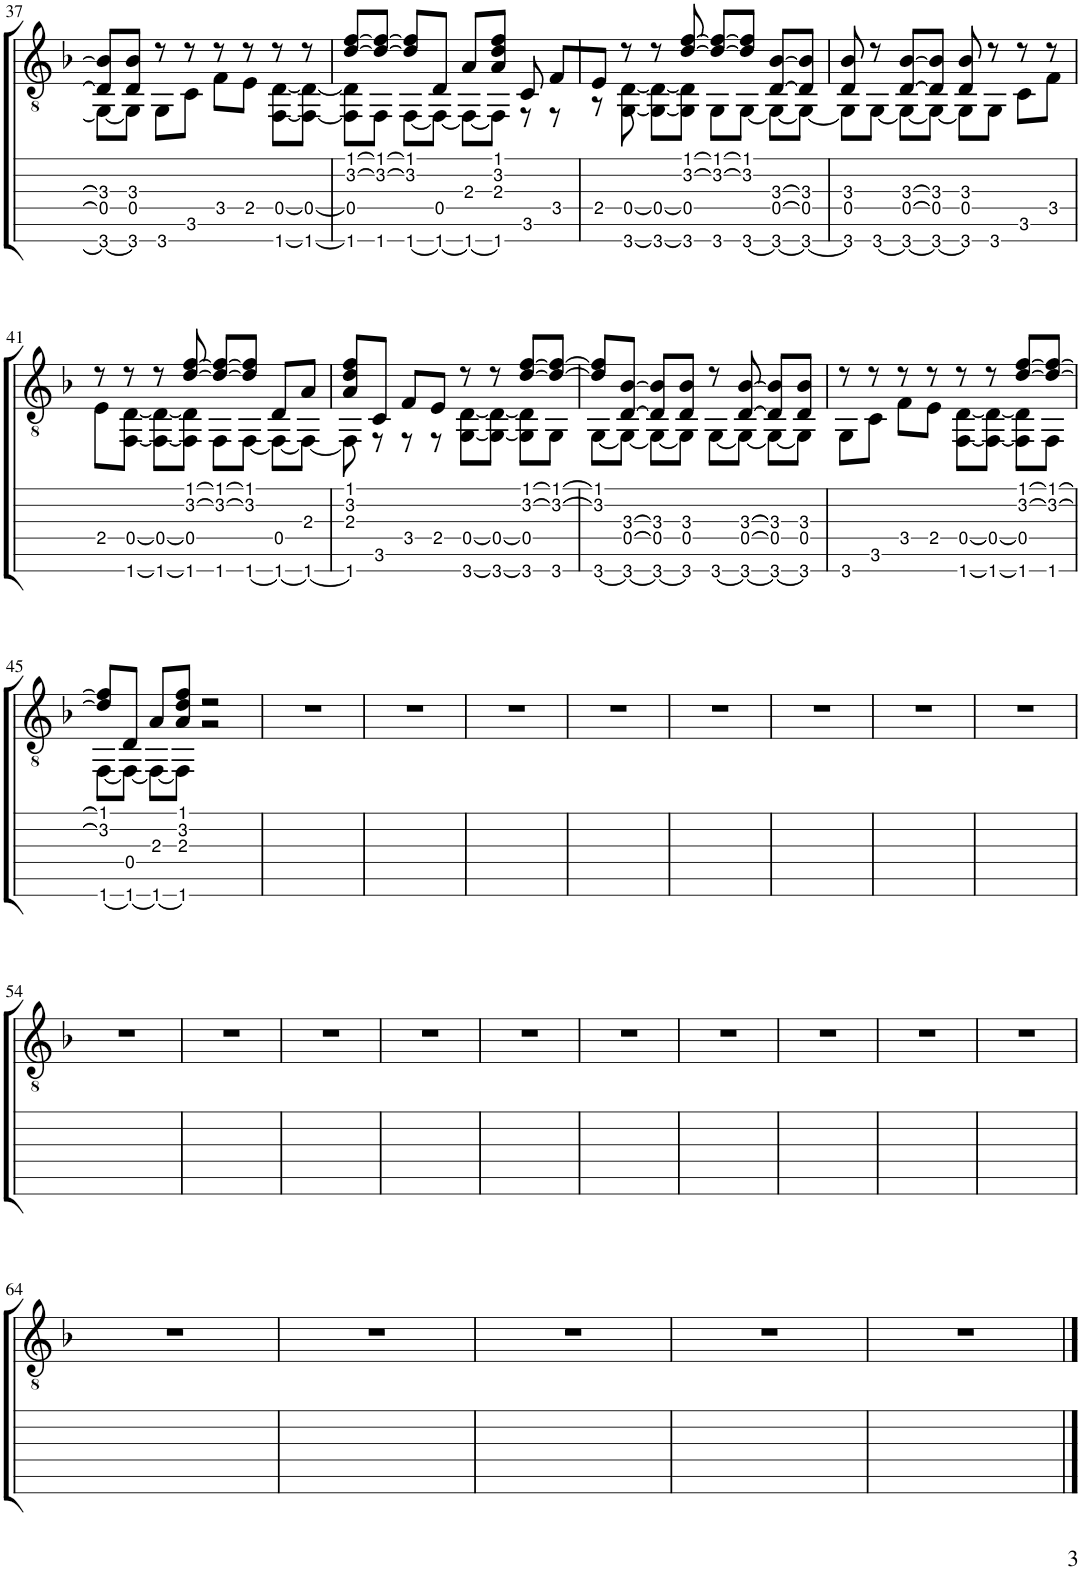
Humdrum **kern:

**kern	**kern
*part1	*part1
*staff2	*staff1
*I"Gtr	*
!!LO:PB:g=z
*	*clefGv2
*k[b-]	*k[b-]
*M4/4	*M4/4
=37	=37
*^	*^
8D]\ 8B-X]\L	8GGL_	8D/] 8B-/]L	8GG\L_
8D\ 8B-\J	8GGJ]	8D/ 8B-/J	8GG\J]
8r	8GGL	8r	8GG\L
8r	8CJ	8r	8C\J
8r	8FL	8r	8F\L
8r	8EJ	8r	8E\J
8r	[8FF\ [8D\L	8r	[8FF\ [8D\L
8r	8FF_\ 8D_\J	8r	8FF\_ 8D\_J
=38	=38	=38	=38
[8d\ [8f\L	8FF]\ 8D]\L	[8d/ [8f/L	8FF\] 8D\]L
8d_\ 8f_\J	8FFJ	8d/_ 8f/_J	8FF\J
8d]\ 8f]\L	[8FFL	8d/] 8f/]L	[8FF\L
8DJ	8FFJ_	8D/J	8FF\J_
8AL	8FFL_	8A/L	8FF\L_
8A\ 8d\ 8f\J	8FFJ]	8A/ 8d/ 8f/J	8FF\J]
8CL	8r	8C/	8r
8FJ	8r	8F/L	8r
=39	=39	=39	=39
8E	8r	8E/J	8r
8r	[8GG [8D	8r	[8GG\ [8D\
8r	8GG_\ 8D_\L	8r	8GG\_ 8D\_L
[8d [8f	8GG]\ 8D]\J	[8d/ [8f/	8GG\] 8D\]J
8d_\ 8f_\L	8GGL	8d/_ 8f/_L	8GG\L
8d]\ 8f]\J	[8GGJ	8d/] 8f/]J	[8GG\J
[8D\ [8B-X\L	8GGL_	[8D/ [8B-/L	8GG\L_
8D]\ 8B-X]\J	8GGJ_	8D/] 8B-/]J	8GG\J_
=40	=40	=40	=40
8D 8B-	8GGL]	8D/ 8B-/	8GG\L]
8r	[8GGJ	8r	[8GG\J
[8D\ [8B-X\L	8GGL_	[8D/ [8B-/L	8GG\L_
8D]\ 8B-X]\J	8GGJ_	8D/] 8B-/]J	8GG\J_
8D 8B-	8GGL]	8D/ 8B-/	8GG\L]
8r	8GGJ	8r	8GG\J
8r	8CL	8r	8C\L
8r	8FJ	8r	8F\J
!!LO:LB:g=z	!!
=41	=41	=41	=41
8r	8EL	8r	8E\L
8r	[8FF\ [8D\J	8r	[8FF\ [8D\J
8r	8FF_\ 8D_\L	8r	8FF\_ 8D\_L
[8d [8f	8FF]\ 8D]\J	[8d/ [8f/	8FF\] 8D\]J
8d_\ 8f_\L	8FFL	8d/_ 8f/_L	8FF\L
8d]\ 8f]\J	[8FFJ	8d/] 8f/]J	[8FF\J
8DL	8FFL_	8D/L	8FF\L_
8AJ	8FFJ_	8A/J	8FF\J_
=42	=42	=42	=42
8A\ 8d\ 8f\L	8FF]	8A/ 8d/ 8f/L	8FF\]
8CJ	8r	8C/J	8r
8FL	8r	8F/L	8r
8EJ	8r	8E/J	8r
8r	[8GG\ [8D\L	8r	[8GG\ [8D\L
8r	8GG_\ 8D_\J	8r	8GG\_ 8D\_J
[8d\ [8f\L	8GG]\ 8D]\L	[8d/ [8f/L	8GG\] 8D\]L
8d_\ 8f_\J	8GGJ	8d/_ 8f/_J	8GG\J
=43	=43	=43	=43
8d]\ 8f]\L	[8GGL	8d/] 8f/]L	[8GG\L
[8D\ [8B-X\J	8GGJ_	[8D/ [8B-/J	8GG\J_
8D]\ 8B-X]\L	8GGL_	8D/] 8B-/]L	8GG\L_
8D\ 8B-\J	8GGJ]	8D/ 8B-/J	8GG\J]
8r	[8GGL	8r	[8GG\L
[8D [8B-X	8GGJ_	[8D/ [8B-/	8GG\J_
8D]\ 8B-X]\L	8GGL_	8D/] 8B-/]L	8GG\L_
8D\ 8B-\J	8GGJ]	8D/ 8B-/J	8GG\J]
=44	=44	=44	=44
8r	8GGL	8r	8GG\L
8r	8CJ	8r	8C\J
8r	8FL	8r	8F\L
8r	8EJ	8r	8E\J
8r	[8FF\ [8D\L	8r	[8FF\ [8D\L
8r	8FF_\ 8D_\J	8r	8FF\_ 8D\_J
[8d\ [8f\L	8FF]\ 8D]\L	[8d/ [8f/L	8FF\] 8D\]L
8d_\ 8f_\J	8FFJ	8d/_ 8f/_J	8FF\J
!!LO:LB:g=z	!!
=45	=45	=45	=45
8d]\ 8f]\L	[8FFL	8d/] 8f/]L	[8FF\L
8DJ	8FFJ_	8D/J	8FF\J_
8AL	8FFL_	8A/L	8FF\L_
8A\ 8d\ 8f\J	8FFJ]	8A/ 8d/ 8f/J	8FF\J]
2r	2r	2r	2r
*v	*v	*	*
*	*v	*v
=46	=46
1r	1r
=47	=47
1r	1r
=48	=48
1r	1r
=49	=49
1r	1r
=50	=50
1r	1r
=51	=51
1r	1r
=52	=52
1r	1r
=53	=53
1r	1r
!!LO:LB:g=z
=54	=54
1r	1r
=55	=55
1r	1r
=56	=56
1r	1r
=57	=57
1r	1r
=58	=58
1r	1r
=59	=59
1r	1r
=60	=60
1r	1r
=61	=61
1r	1r
=62	=62
1r	1r
=63	=63
1r	1r
!!LO:LB:g=z
=64	=64
1r	1r
=65	=65
1r	1r
=66	=66
1r	1r
=67	=67
1r	1r
=68	=68
1r	1r
==	==
*-	*-
